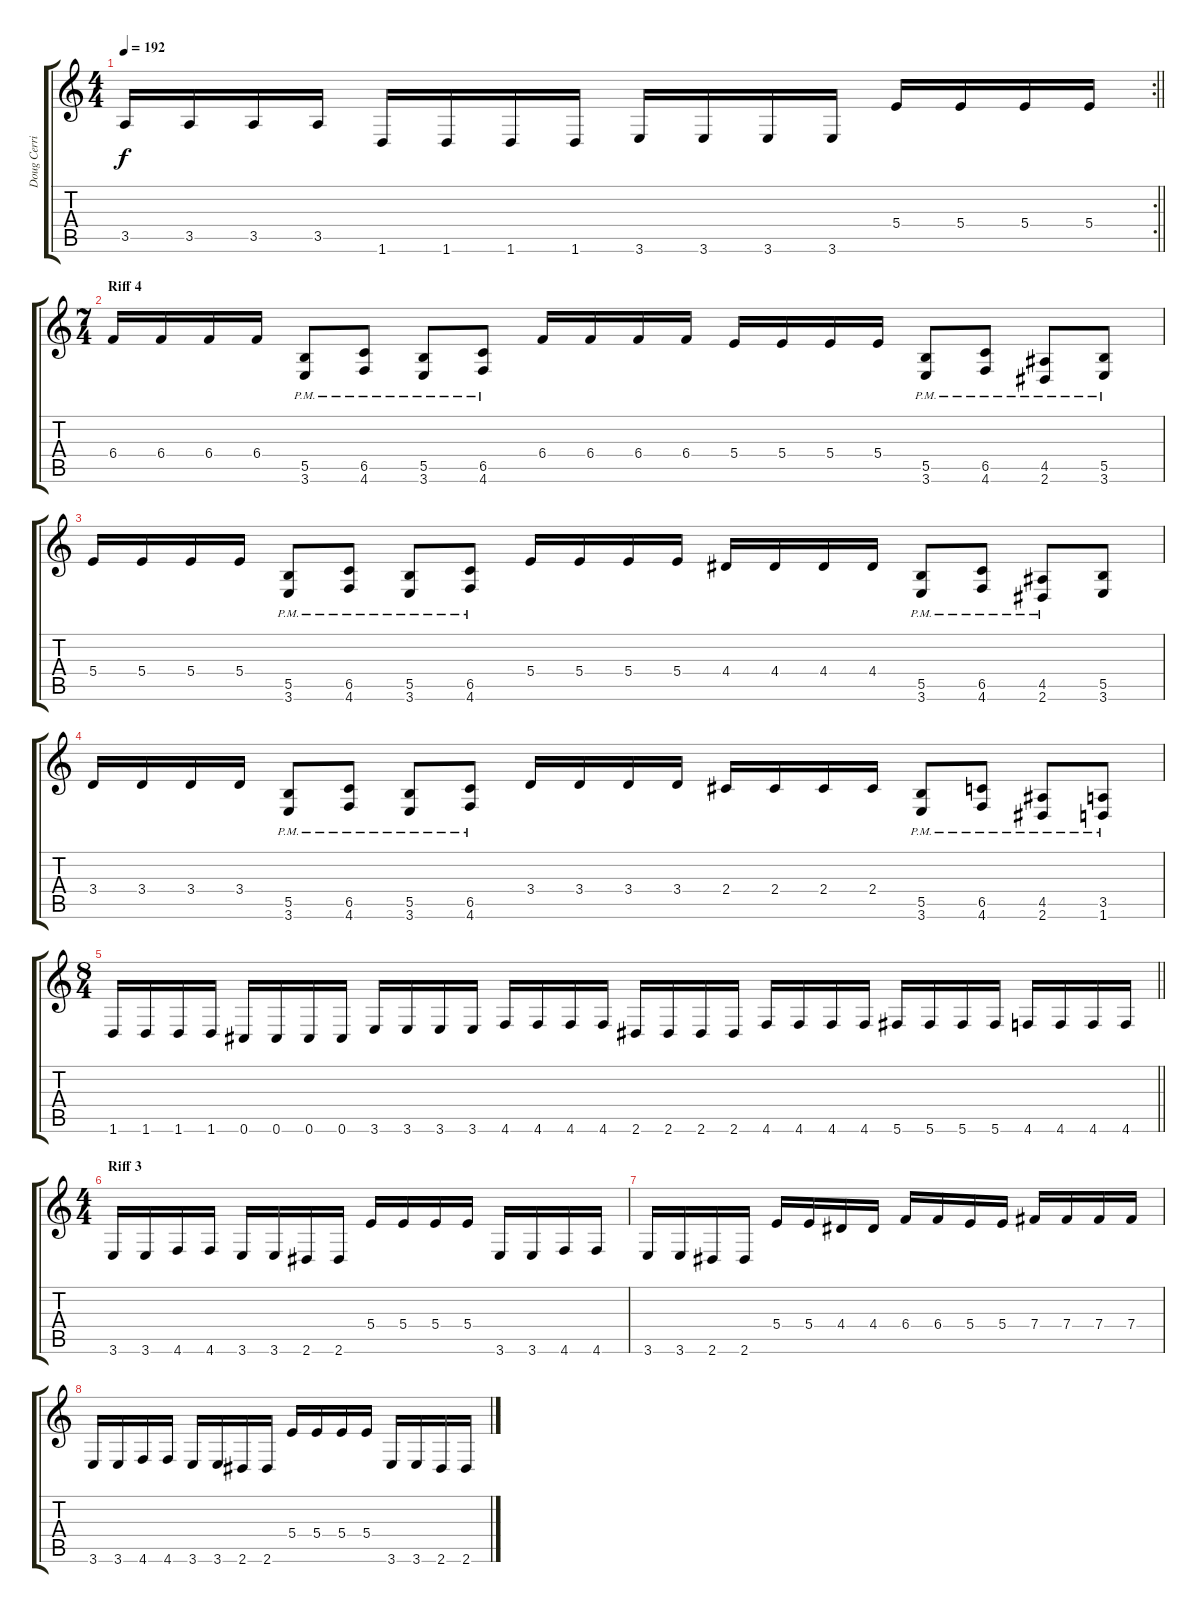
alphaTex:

\track ("Doug Cerrito" "Doug Cerri") {instrument distortionguitar}
\staff {score tabs}
\tuning (Db4 Ab3 E3 B2 Gb2 Db2) {hide}
\rc 2
\ts (4 4)
\tempo 192
\clef g2
\barLineRight lightlight
\ks c
3.5.16{dy f} 3.5.16 3.5.16 3.5.16 1.6.16 1.6.16 1.6.16 1.6.16 3.6.16 3.6.16 3.6.16 3.6.16 5.4.16 5.4.16 5.4.16 5.4.16 |
\ts (7 4)
\section ("" "Riff 4")
6.4.16 6.4.16 6.4.16 6.4.16 (5.5{pm} 3.6{pm}).8 (6.5{pm} 4.6{pm}).8 (5.5{pm} 3.6{pm}).8 (6.5{pm} 4.6{pm}).8 6.4.16 6.4.16 6.4.16 6.4.16 5.4.16 5.4.16 5.4.16 5.4.16 (5.5{pm} 3.6{pm}).8 (6.5{pm} 4.6{pm}).8 (4.5{pm} 2.6{pm}).8 (5.5{pm} 3.6{pm}).8 |
5.4.16 5.4.16 5.4.16 5.4.16 (5.5{pm} 3.6{pm}).8 (6.5{pm} 4.6{pm}).8 (5.5{pm} 3.6{pm}).8 (6.5{pm} 4.6{pm}).8 5.4.16 5.4.16 5.4.16 5.4.16 4.4.16 4.4.16 4.4.16 4.4.16 (5.5{pm} 3.6{pm}).8 (6.5{pm} 4.6{pm}).8 (4.5{pm} 2.6{pm}).8 (5.5 3.6).8 |
3.4.16 3.4.16 3.4.16 3.4.16 (5.5{pm} 3.6{pm}).8 (6.5{pm} 4.6{pm}).8 (5.5{pm} 3.6{pm}).8 (6.5{pm} 4.6{pm}).8 3.4.16 3.4.16 3.4.16 3.4.16 2.4.16 2.4.16 2.4.16 2.4.16 (5.5{pm} 3.6{pm}).8 (6.5{pm} 4.6{pm}).8 (4.5{pm} 2.6{pm}).8 (3.5{pm} 1.6{pm}).8 |
\ts (8 4)
\barLineRight lightlight
1.6.16 1.6.16 1.6.16 1.6.16 0.6.16 0.6.16 0.6.16 0.6.16 3.6.16 3.6.16 3.6.16 3.6.16 4.6.16 4.6.16 4.6.16 4.6.16 2.6.16 2.6.16 2.6.16 2.6.16 4.6.16 4.6.16 4.6.16 4.6.16 5.6.16 5.6.16 5.6.16 5.6.16 4.6.16 4.6.16 4.6.16 4.6.16 |
\ts (4 4)
\section ("" "Riff 3")
3.6.16 3.6.16 4.6.16 4.6.16 3.6.16 3.6.16 2.6.16 2.6.16 5.4.16 5.4.16 5.4.16 5.4.16 3.6.16 3.6.16 4.6.16 4.6.16 |
3.6.16 3.6.16 2.6.16 2.6.16 5.4.16 5.4.16 4.4.16 4.4.16 6.4.16 6.4.16 5.4.16 5.4.16 7.4.16 7.4.16 7.4.16 7.4.16 |
3.6.16 3.6.16 4.6.16 4.6.16 3.6.16 3.6.16 2.6.16 2.6.16 5.4.16 5.4.16 5.4.16 5.4.16 3.6.16 3.6.16 2.6.16 2.6.16
